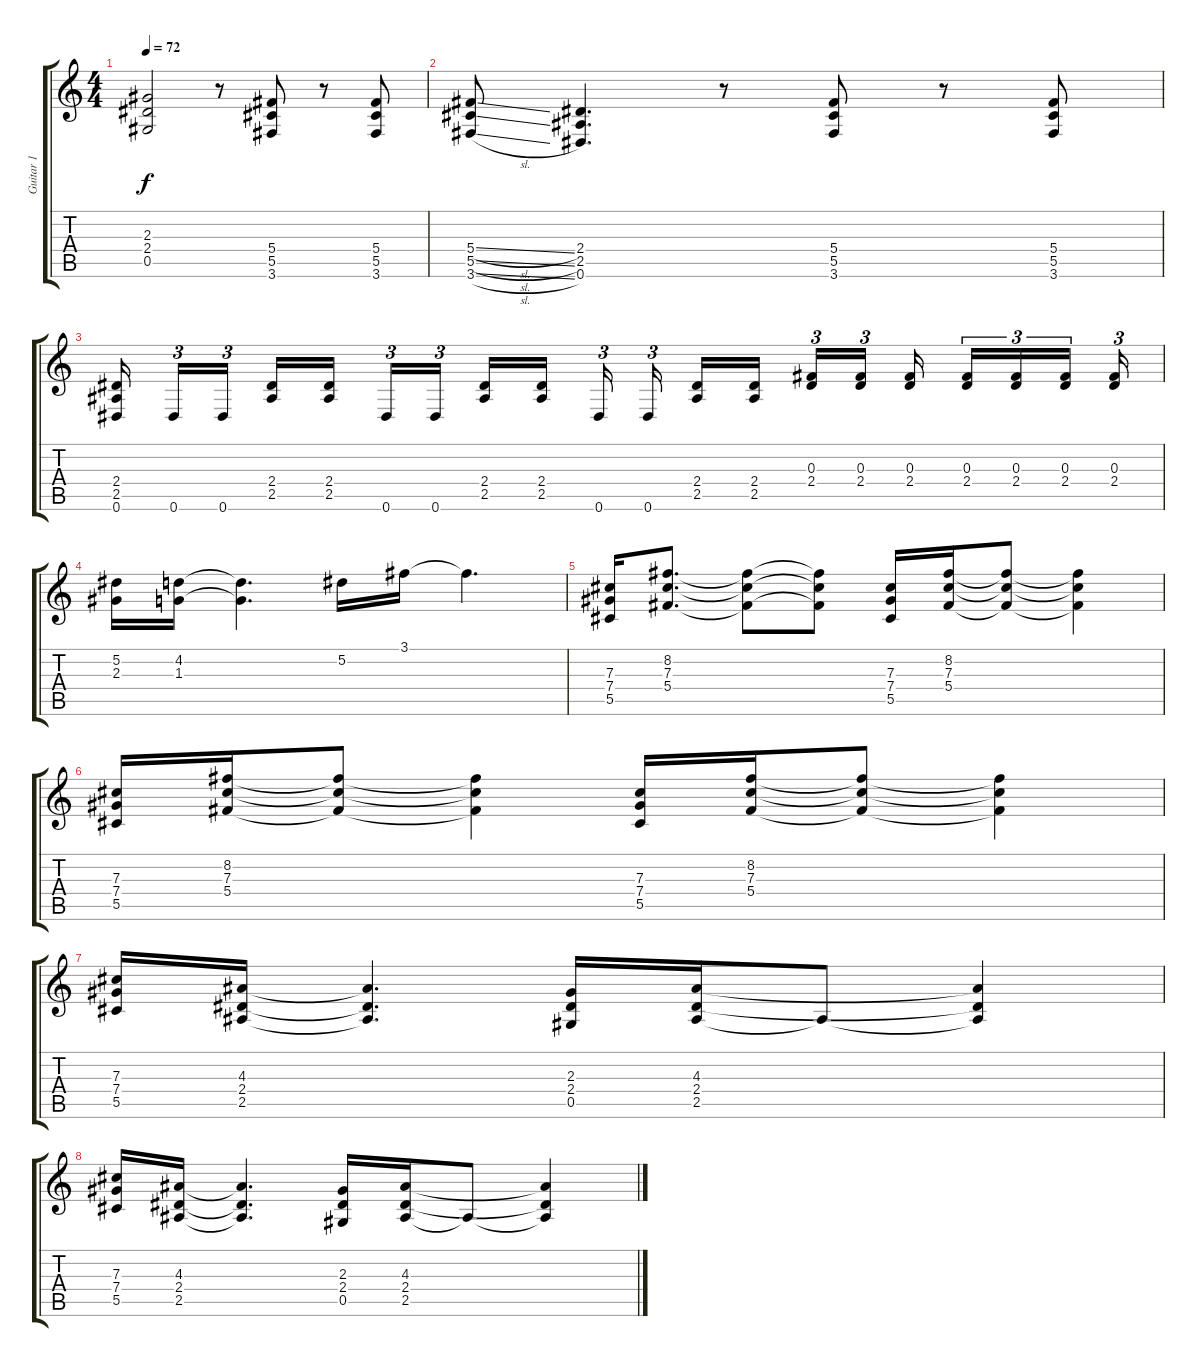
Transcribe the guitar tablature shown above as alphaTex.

\track ("Guitar 1" "Guitar 1") {instrument distortionguitar}
\staff {score tabs}
\tuning (Eb4 Bb3 Gb3 Db3 Ab2 Eb2) {hide}
\ts (4 4)
\tempo 72
\clef g2
\ks c
(2.3 2.4 0.5).2{dy f} r.8 (5.4 5.5 3.6).8 r.8 (5.4 5.5 3.6).8 |
(5.4{sl} 5.5{sl} 3.6{sl}).8 (2.4 2.5 0.6).4{d} r.8 (5.4 5.5 3.6).8 r.8 (5.4 5.5 3.6).8 |
(2.4 2.5 0.6).16{beam splitsecondary} 0.6.16{tu (3 2)} 0.6.16{tu (3 2) beam splitsecondary} (2.4 2.5).16 (2.4 2.5).16 0.6.16{tu (3 2)} 0.6.16{tu (3 2) beam splitsecondary} (2.4 2.5).16 (2.4 2.5).16{beam splitsecondary} 0.6.16{tu (3 2)} 0.6.16{tu (3 2) beam splitsecondary} (2.4 2.5).16 (2.4 2.5).16{beam splitsecondary} (0.3 2.4).16{tu (3 2)} (0.3 2.4).16{tu (3 2)} (0.3 2.4).16{beam splitsecondary} (0.3 2.4).16{tu (3 2)} (0.3 2.4).16{tu (3 2)} (0.3 2.4).16{tu (3 2) beam splitsecondary} (0.3 2.4).16{tu (3 2)} |
(5.2 2.3).16 (4.2 1.3).16 (4.2{t} 1.3{t}).4{d} 5.2.16 3.1.16 3.1{t}.4{d} |
(7.3 7.4 5.5).16 (8.2 7.3 5.4).8{d} (8.2{t} 7.3{t} 5.4{t}).8 (8.2{t} 7.3{t} 5.4{t}).8 (7.3 7.4 5.5).16 (8.2 7.3 5.4).16 (8.2{t} 7.3{t} 5.4{t}).8 (8.2{t} 7.3{t} 5.4{t}).4 |
(7.3 7.4 5.5).16 (8.2 7.3 5.4).16 (8.2{t} 7.3{t} 5.4{t}).8 (8.2{t} 7.3{t} 5.4{t}).4 (7.3 7.4 5.5).16 (8.2 7.3 5.4).16 (8.2{t} 7.3{t} 5.4{t}).8 (8.2{t} 7.3{t} 5.4{t}).4 |
(7.3 7.4 5.5).16 (4.3 2.4 2.5).16 (4.3{t} 2.4{t} 2.5{t}).4{d} (2.3 2.4 0.5).16 (4.3 2.4 2.5).16 2.5{t}.8 (4.3{t} 2.4{t} 2.5{t}).4 |
(7.3 7.4 5.5).16 (4.3 2.4 2.5).16 (4.3{t} 2.4{t} 2.5{t}).4{d} (2.3 2.4 0.5).16 (4.3 2.4 2.5).16 2.5{t}.8 (4.3{t} 2.4{t} 2.5{t}).4
